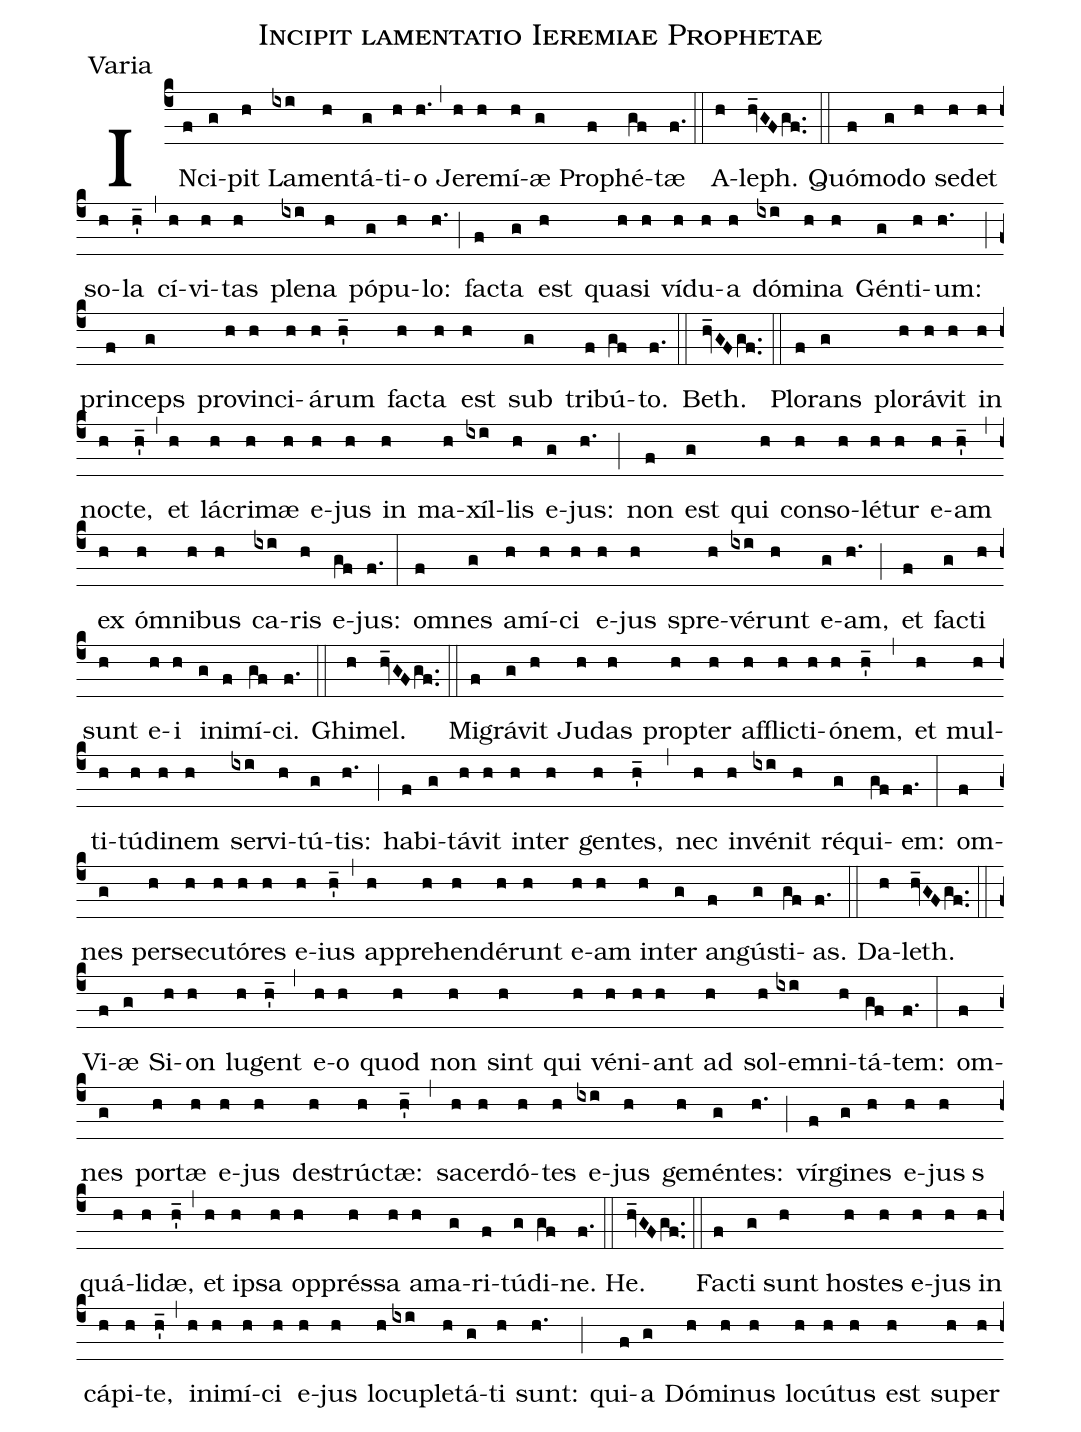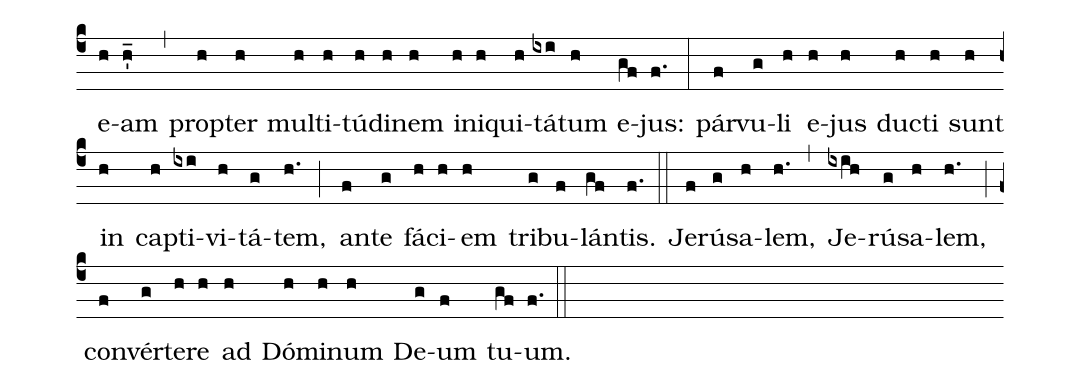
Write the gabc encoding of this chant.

name:Incipit lamentatio Ieremiae Prophetae;
office-part:Varia;
%%
(c4)IN(f)ci(g)pit(h) La(ixi)men(h)tá(g)ti(h)o(h.) (,) Je(h)re(h)mí(h)æ(g) Pro(f)phé(gf)tæ(f.) (::) A(h)leph.(hv_GFgf..) (::) Quó(f)mo(g)do(h) se(h)det(h) so(h)la(h_') (,) cí(h)vi(h)tas(h) ple(ixi)na(h) pó(g)pu(h)lo:(h.) (;) fa(f)cta(g) est(h) qua(h)si(h) ví(h)du(h)a(h) dó(ixi)mi(h)na(h) Gén(g)ti(h)um:(h.) (;) prin(f)ceps(g) pro(h)vin(h)ci(h)á(h)rum(h'_) fa(h)cta(h) est(h) sub(g) tri(f)bú(gf)to.(f.) (::) Beth.(hv_GFgf..) (::) Plo(f)rans(g) plo(h)rá(h)vit(h) in(h) no(h)cte,(h'_) (,) et(h) lá(h)cri(h)mæ(h) e(h)jus(h) in(h) ma(h)xíl(ixi)lis(h) e(g)jus:(h.) (;) non(f) est(g) qui(h) con(h)so(h)lé(h)tur(h) e(h)am(h'_) (,) ex(h) óm(h)ni(h)bus(h) ca(ixi)ris(h) e(gf)jus:(f.) (:) om(f)nes(g) a(h)mí(h)ci(h) e(h)jus(h) spre(h)vé(ixi)runt(h) e(g)am,(h.) (;) et(f) fa(g)cti(h) sunt(h) e(h)i(h) i(g)ni(f)mí(gf)ci.(f.) (::) Ghi(h)mel.(hv_GFgf..) (::) Mi(f)grá(g)vit(h) Ju(h)das(h) prop(h)ter(h) af(h)fli(h)cti(h)ó(h)nem,(h'_) (,) et(h) mul(h)ti(h)tú(h)di(h)nem(h) ser(ixi)vi(h)tú(g)tis:(h.) (;) ha(f)bi(g)tá(h)vit(h) in(h)ter(h) gen(h)tes,(h'_) (,) nec(h) in(h)vé(ixi)nit(h) ré(g)qui(gf)em:(f.) (:) om(f)nes(g) per(h)se(h)cu(h)tó(h)res(h) e(h)ius(h'_) (,) ap(h)pre(h)hen(h)dé(h)runt(h) e(h)am(h) in(h)ter(g) an(f)gú(g)sti(gf)as.(f.) (::) Da(h)leth.(hv_GFgf..) (::) Vi(f)æ(g) Si(h)on(h) lu(h)gent(h'_) (,) e(h)o(h) quod(h) non(h) sint(h) qui(h) vé(h)ni(h)ant(h) ad(h) sol(h)em(ixi)ni(h)tá(gf)tem:(f.) (:) om(f)nes(g) por(h)tæ(h) e(h)jus(h) de(h)strú(h)ctæ:(h'_) (,) sa(h)cer(h)dó(h)tes(h) e(ixi)jus(h) ge(h)mén(g)tes:(h.) (;) vír(f)gi(g)nes(h) e(h)jus(h) s()quá(h)li(h)dæ,(h'_) (,) et(h) i(h)psa(h) op(h)prés(h)sa(h) a(h)ma(g)ri(f)tú(g)di(gf)ne.(f.) (::) He.(hv_GFgf..) (::) Fa(f)cti(g) sunt(h) ho(h)stes(h) e(h)jus(h) in(h) cá(h)pi(h)te,(h'_) (,) i(h)ni(h)mí(h)ci(h) e(h)jus(h) lo(h)cu(ixi)ple(h)tá(g)ti(h) sunt:(h.) (;) qui(f)a(g) Dó(h)mi(h)nus(h) lo(h)cú(h)tus(h) est(h) su(h)per(h) e(h)am(h'_) (,) prop(h)ter(h) mul(h)ti(h)tú(h)di(h)nem(h) i(h)ni(h)qui(h)tá(ixi)tum(h) e(gf)jus:(f.) (:) pár(f)vu(g)li(h) e(h)jus(h) du(h)cti(h) sunt(h) in(h) cap(h)ti(ixi)vi(h)tá(g)tem,(h.) (;) an(f)te(g) fá(h)ci(h)em(h) tri(g)bu(f)lán(gf)tis.(f.) (::) Je(f)rú(g)sa(h)lem,(h.) (,) Je(ixih)rú(g)sa(h)lem,(h.) (;) con(f)vér(g)te(h)re(h) ad(h) Dó(h)mi(h)num(h) De(g)um(f) tu(gf)um.(f.) (::)
